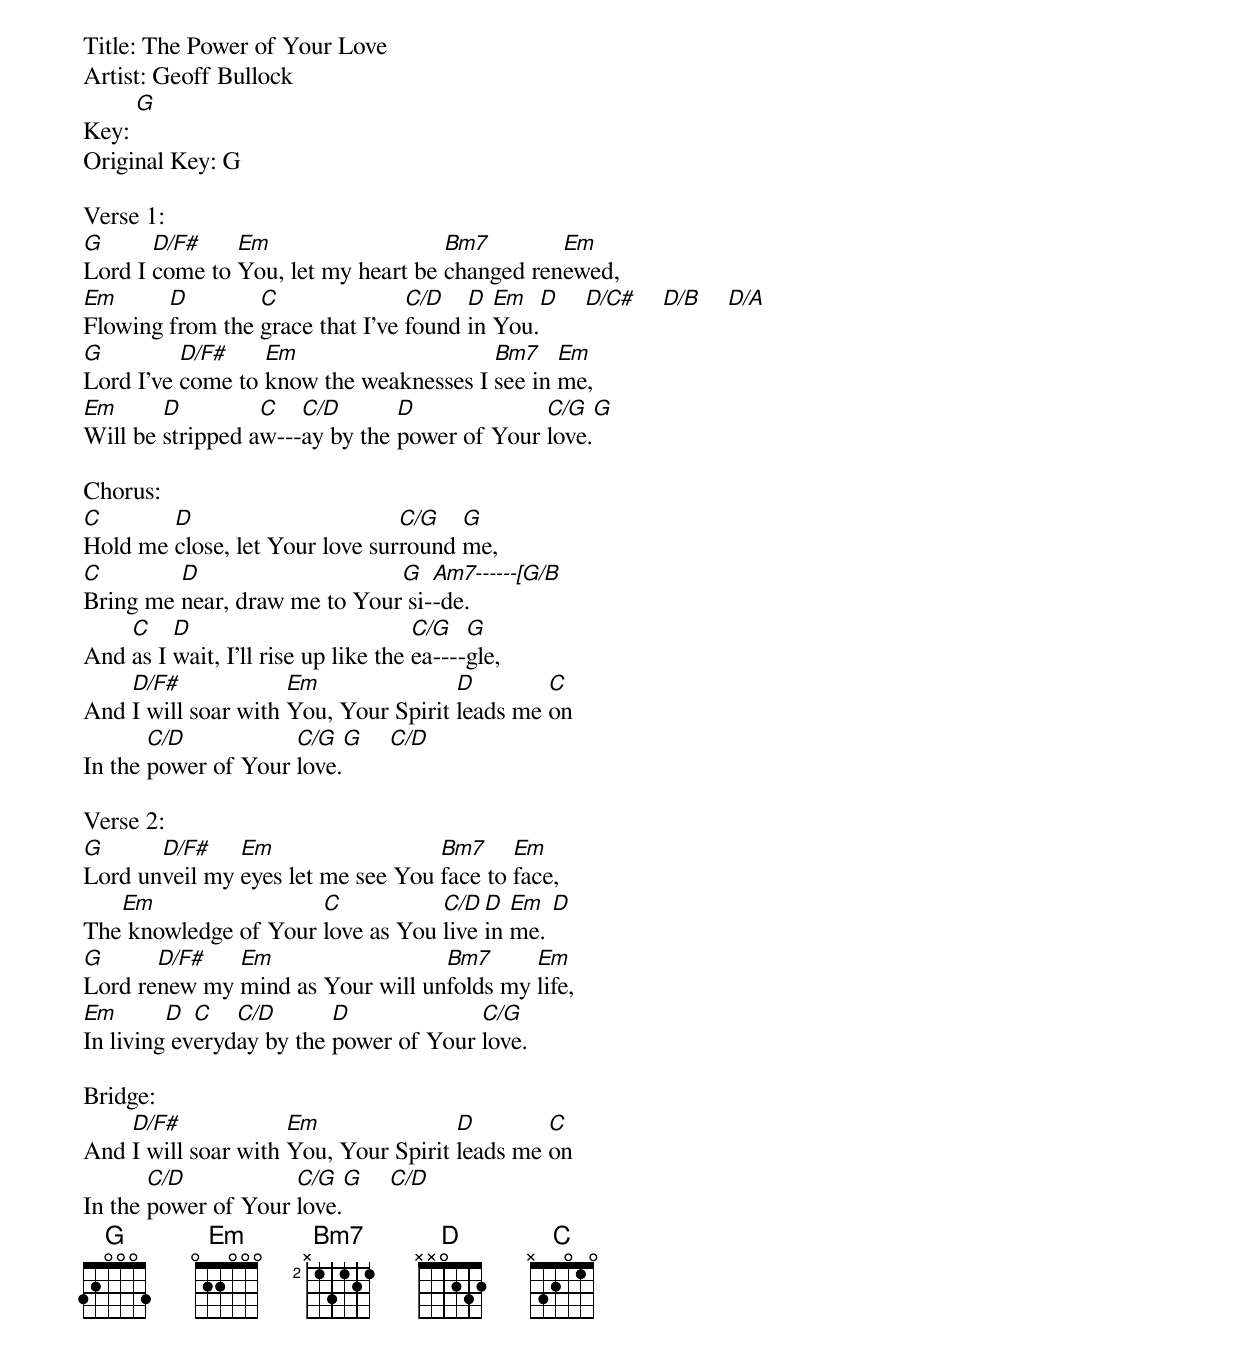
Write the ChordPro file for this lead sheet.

Title: The Power of Your Love
Artist: Geoff Bullock
Key: [G]
Original Key: G

Verse 1:
[G]Lord I [D/F#]come to [Em]You, let my heart be [Bm7]changed ren[Em]ewed,
[Em]Flowing [D]from the [C]grace that I've [C/D]found [D]in [Em]You.[D]    [D/C#]    [D/B]    [D/A]
[G]Lord I've [D/F#]come to [Em]know the weaknesses I [Bm7]see in [Em]me,
[Em]Will be [D]stripped a[C]w---[C/D]ay by the [D]power of Your [C/G]love.[G]

Chorus:
[C]Hold me [D]close, let Your love sur[C/G]round [G]me,
[C]Bring me [D]near, draw me to Your[G] si-[Am7------[G/B]-de.
And [C]as I [D]wait, I'll rise up like the [C/G]ea----[G]gle,
And [D/F#]I will soar with [Em]You, Your Spirit [D]leads me [C]on
In the [C/D]power of Your [C/G]love.[G]    [C/D]

Verse 2:
[G]Lord un[D/F#]veil my [Em]eyes let me see You [Bm7]face to [Em]face,
The[Em] knowledge of Your [C]love as You [C/D]live [D]in [Em]me. [D]
[G]Lord re[D/F#]new my [Em]mind as Your will un[Bm7]folds my [Em]life,
[Em]In living[D] ev[C]eryd[C/D]ay by the [D]power of Your [C/G]love.

Bridge:
And [D/F#]I will soar with [Em]You, Your Spirit [D]leads me [C]on
In the [C/D]power of Your [C/G]love.[G]    [C/D]
